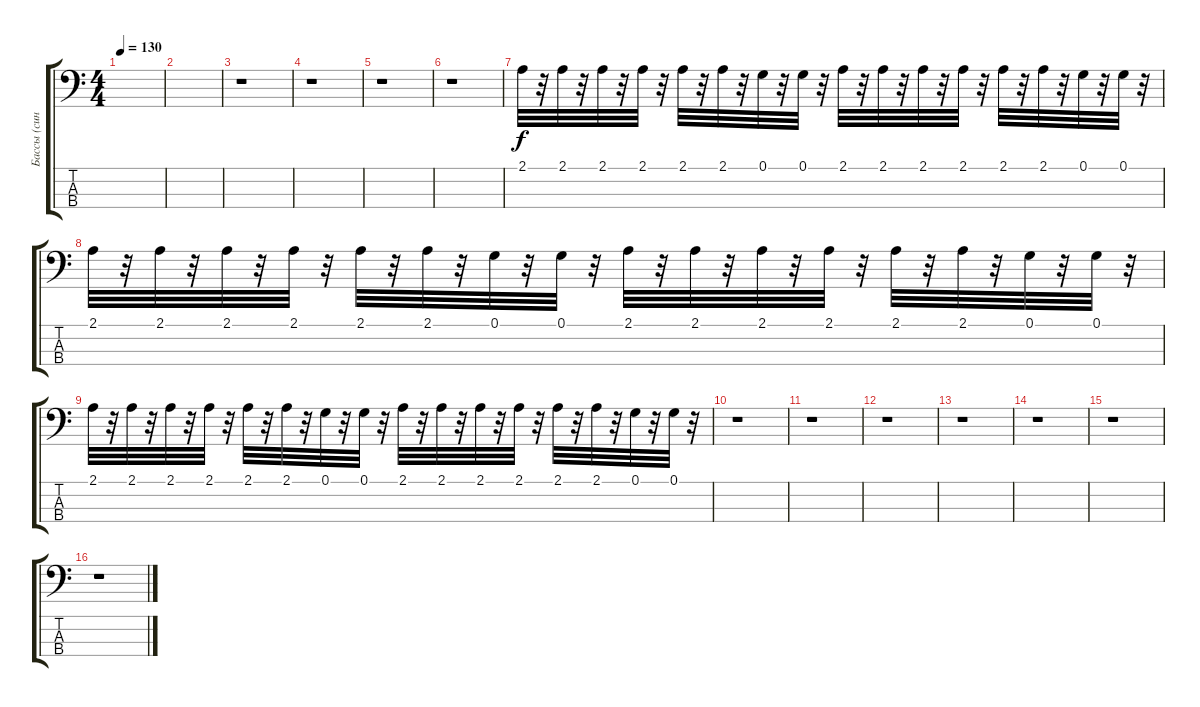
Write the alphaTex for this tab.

\track ("Бассы (синтезатор)" "Бассы (син") {instrument synthbass1}
\staff {score tabs}
\tuning (G2 D2 A1 E1) {hide}
\ts (4 4)
\tempo 130
\clef f4
\ks c
|
|
r.1 |
r.1 |
r.1 |
r.1 |
2.1.32 r.32 2.1.32 r.32 2.1.32 r.32 2.1.32 r.32 2.1.32 r.32 2.1.32 r.32 0.1.32 r.32 0.1.32 r.32 2.1.32 r.32 2.1.32 r.32 2.1.32 r.32 2.1.32 r.32 2.1.32 r.32 2.1.32 r.32 0.1.32 r.32 0.1.32 r.32 |
2.1.32 r.32 2.1.32 r.32 2.1.32 r.32 2.1.32 r.32 2.1.32 r.32 2.1.32 r.32 0.1.32 r.32 0.1.32 r.32 2.1.32 r.32 2.1.32 r.32 2.1.32 r.32 2.1.32 r.32 2.1.32 r.32 2.1.32 r.32 0.1.32 r.32 0.1.32 r.32 |
2.1.32 r.32 2.1.32 r.32 2.1.32 r.32 2.1.32 r.32 2.1.32 r.32 2.1.32 r.32 0.1.32 r.32 0.1.32 r.32 2.1.32 r.32 2.1.32 r.32 2.1.32 r.32 2.1.32 r.32 2.1.32 r.32 2.1.32 r.32 0.1.32 r.32 0.1.32 r.32 |
r.1 |
r.1 |
r.1 |
r.1 |
r.1 |
r.1 |
r.1
